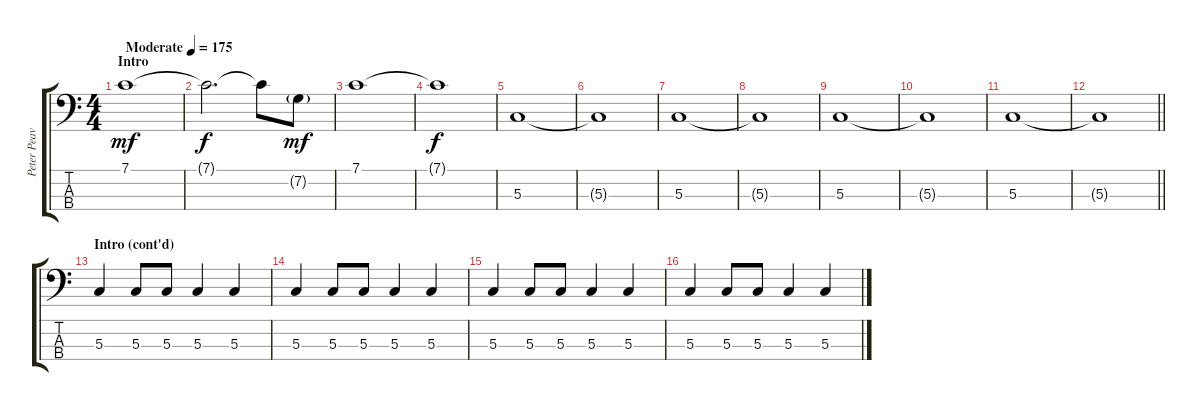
\track ("Peter Peavy Wagner" "Peter Peav") {instrument electricbasspick}
\staff {score tabs}
\tuning (F2 C2 G1 D1) {hide}
\ts (4 4)
\section ("" "Intro")
\tempo (175 "Moderate")
\clef f4
\ks c
7.1.1{dy mf volume 13 instrument electricbasspick} |
7.1{t}.2{d dy f} 7.1{t}.8 7.2{g}.8{dy mf} |
7.1.1 |
7.1{t}.1{dy f} |
5.3.1 |
5.3{t}.1 |
5.3.1 |
5.3{t}.1 |
5.3.1 |
5.3{t}.1 |
5.3.1 |
\barLineRight lightlight
5.3{t}.1 |
\section ("" "Intro (cont'd)")
5.3.4 5.3.8 5.3.8 5.3.4 5.3.4 |
5.3.4 5.3.8 5.3.8 5.3.4 5.3.4 |
5.3.4 5.3.8 5.3.8 5.3.4 5.3.4 |
5.3.4 5.3.8 5.3.8 5.3.4 5.3.4
